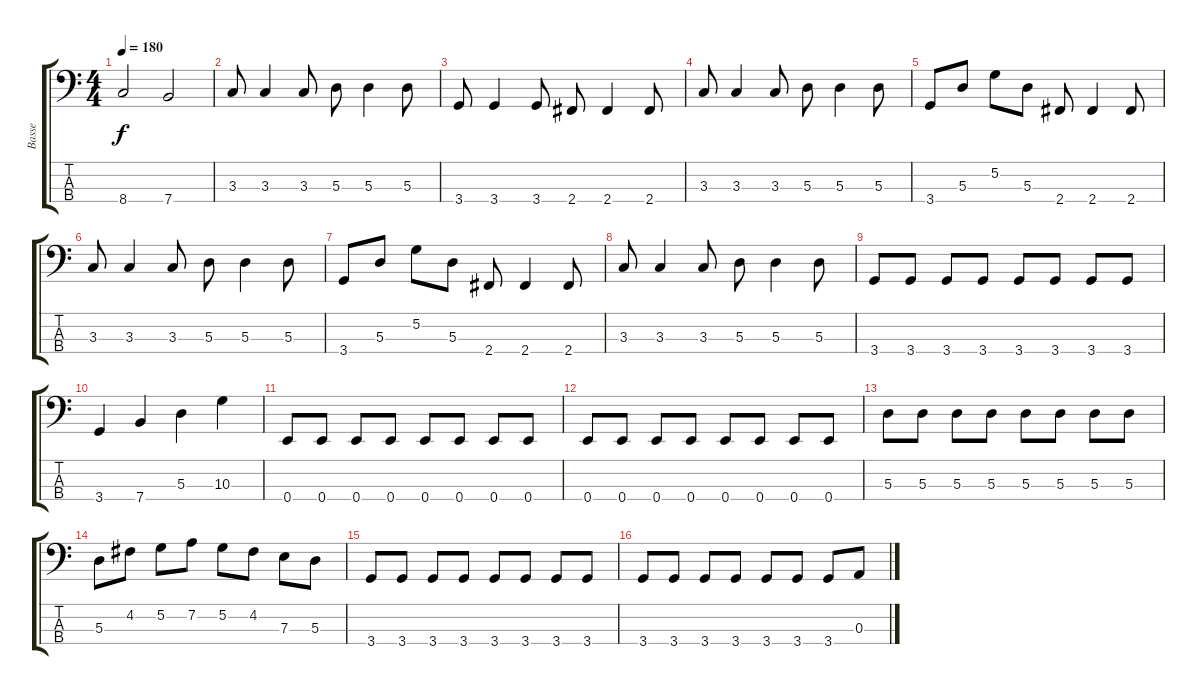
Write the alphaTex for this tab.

\track ("Basse" "Basse") {instrument electricbassfinger}
\staff {score tabs}
\tuning (G2 D2 A1 E1) {hide}
\ts (4 4)
\tempo 180
\clef f4
\ks c
8.4.2{dy f} 7.4.2 |
3.3.8 3.3.4 3.3.8 5.3.8 5.3.4 5.3.8 |
3.4.8 3.4.4 3.4.8 2.4.8 2.4.4 2.4.8 |
3.3.8 3.3.4 3.3.8 5.3.8 5.3.4 5.3.8 |
3.4.8 5.3.8 5.2.8 5.3.8 2.4.8 2.4.4 2.4.8 |
3.3.8 3.3.4 3.3.8 5.3.8 5.3.4 5.3.8 |
3.4.8 5.3.8 5.2.8 5.3.8 2.4.8 2.4.4 2.4.8 |
3.3.8 3.3.4 3.3.8 5.3.8 5.3.4 5.3.8 |
3.4.8 3.4.8 3.4.8 3.4.8 3.4.8 3.4.8 3.4.8 3.4.8 |
3.4.4 7.4.4 5.3.4 10.3.4 |
0.4.8 0.4.8 0.4.8 0.4.8 0.4.8 0.4.8 0.4.8 0.4.8 |
0.4.8 0.4.8 0.4.8 0.4.8 0.4.8 0.4.8 0.4.8 0.4.8 |
5.3.8 5.3.8 5.3.8 5.3.8 5.3.8 5.3.8 5.3.8 5.3.8 |
5.3.8 4.2.8 5.2.8 7.2.8 5.2.8 4.2.8 7.3.8 5.3.8 |
3.4.8 3.4.8 3.4.8 3.4.8 3.4.8 3.4.8 3.4.8 3.4.8 |
3.4.8 3.4.8 3.4.8 3.4.8 3.4.8 3.4.8 3.4.8 0.3.8
